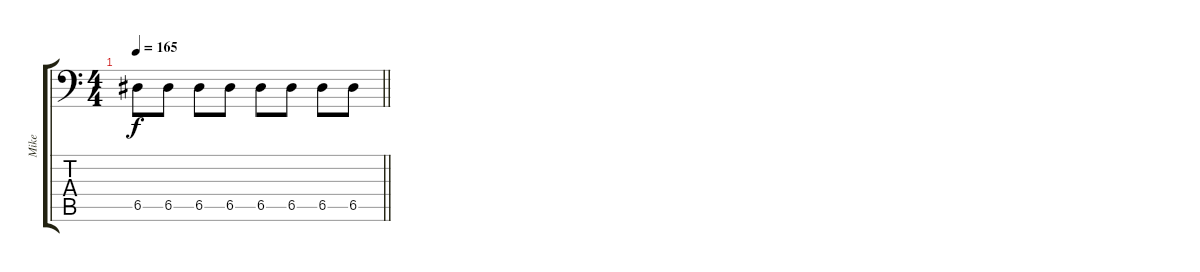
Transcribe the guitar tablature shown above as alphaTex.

\track ("Mike" "Mike") {mute instrument electricbasspick}
\staff {score tabs}
\tuning (E3 B2 G2 D2 A1 E1) {hide}
\ts (4 4)
\tempo 165
\clef f4
\barLineRight lightlight
\ks c
6.5.8{dy f} 6.5.8 6.5.8 6.5.8 6.5.8 6.5.8 6.5.8 6.5.8
